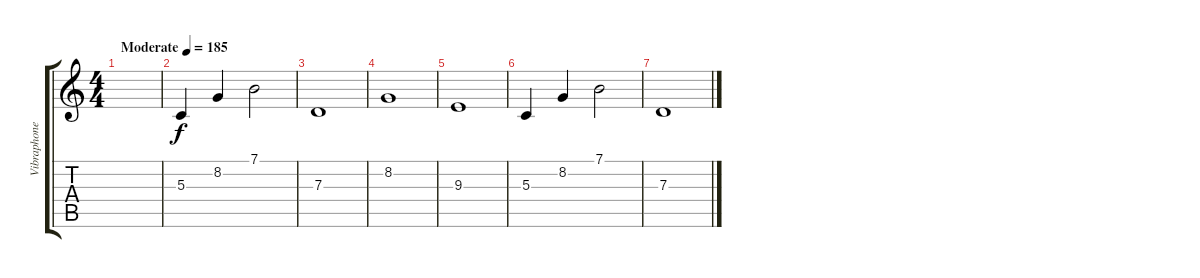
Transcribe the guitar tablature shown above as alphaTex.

\track ("Vibraphone 2" "Vibraphone") {instrument vibraphone}
\staff {score tabs}
\tuning (E4 B3 G3 D3 A2 E2) {hide}
\ts (4 4)
\tempo (185 "Moderate")
\clef g2
\ks c
|
5.3.4 8.2.4 7.1.2 |
7.3.1 |
8.2.1 |
9.3.1 |
5.3.4 8.2.4 7.1.2 |
7.3.1
